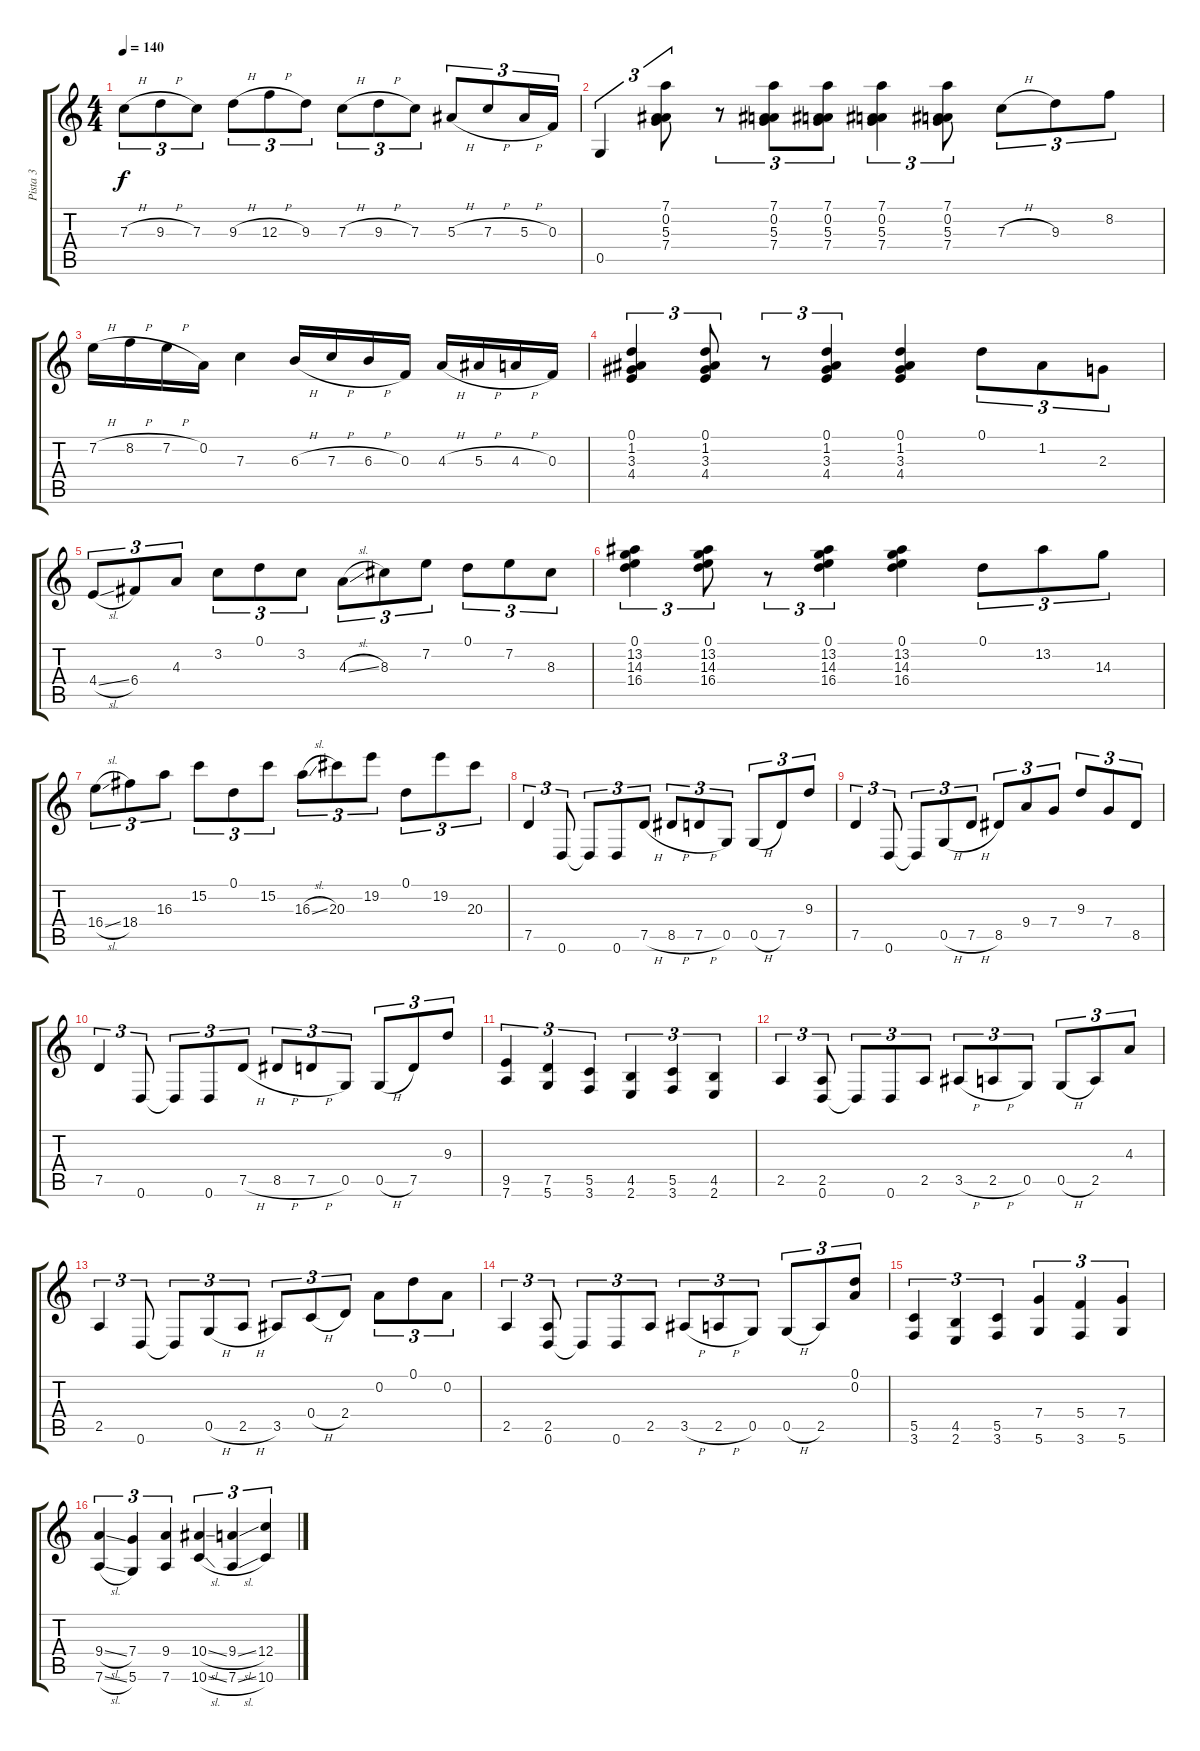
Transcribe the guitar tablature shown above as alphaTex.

\track ("Pista 3" "Pista 3") {instrument distortionguitar}
\staff {score tabs}
\tuning (D4 A3 F3 C3 G2 D2) {hide}
\ts (4 4)
\tempo 140
\clef g2
\ks c
7.3{h}.8{tu (3 2) dy f} 9.3{h}.8{tu (3 2)} 7.3.8{tu (3 2)} 9.3{h}.8{tu (3 2)} 12.3{h}.8{tu (3 2)} 9.3.8{tu (3 2)} 7.3{h}.8{tu (3 2)} 9.3{h}.8{tu (3 2)} 7.3.8{tu (3 2)} 5.3{h}.8{tu (3 2)} 7.3{h}.8{tu (3 2)} 5.3{h}.16{tu (3 2)} 0.3.16{tu (3 2)} |
0.5.4{tu (3 2)} (7.1 0.2 5.3 7.4).8{tu (3 2)} r.8{tu (3 2)} (7.1 0.2 5.3 7.4).8{tu (3 2)} (7.1 0.2 5.3 7.4).8{tu (3 2)} (7.1 0.2 5.3 7.4).4{tu (3 2)} (7.1 0.2 5.3 7.4).8{tu (3 2)} 7.3{h}.8{tu (3 2)} 9.3.8{tu (3 2)} 8.2.8{tu (3 2)} |
7.2{h}.16 8.2{h}.16 7.2{h}.16 0.2.16 7.3.4 6.3{h}.16 7.3{h}.16 6.3{h}.16 0.3.16 4.3{h}.16 5.3{h}.16 4.3{h}.16 0.3.16 |
(0.1 1.2 3.3 4.4).4{tu (3 2)} (0.1 1.2 3.3 4.4).8{tu (3 2)} r.8{tu (3 2)} (0.1 1.2 3.3 4.4).4{tu (3 2)} (0.1 1.2 3.3 4.4).4 0.1.8{tu (3 2)} 1.2.8{tu (3 2)} 2.3.8{tu (3 2)} |
4.4{sl}.8{tu (3 2)} 6.4.8{tu (3 2)} 4.3.8{tu (3 2)} 3.2.8{tu (3 2)} 0.1.8{tu (3 2)} 3.2.8{tu (3 2)} 4.3{sl}.8{tu (3 2)} 8.3.8{tu (3 2)} 7.2.8{tu (3 2)} 0.1.8{tu (3 2)} 7.2.8{tu (3 2)} 8.3.8{tu (3 2)} |
(0.1 13.2 14.3 16.4).4{tu (3 2)} (0.1 13.2 14.3 16.4).8{tu (3 2)} r.8{tu (3 2)} (0.1 13.2 14.3 16.4).4{tu (3 2)} (0.1 13.2 14.3 16.4).4 0.1.8{tu (3 2)} 13.2.8{tu (3 2)} 14.3.8{tu (3 2)} |
16.4{sl}.8{tu (3 2)} 18.4.8{tu (3 2)} 16.3.8{tu (3 2)} 15.2.8{tu (3 2)} 0.1.8{tu (3 2)} 15.2.8{tu (3 2)} 16.3{sl}.8{tu (3 2)} 20.3.8{tu (3 2)} 19.2.8{tu (3 2)} 0.1.8{tu (3 2)} 19.2.8{tu (3 2)} 20.3.8{tu (3 2)} |
7.5.4{tu (3 2)} 0.6.8{tu (3 2)} 0.6{t}.8{tu (3 2)} 0.6.8{tu (3 2)} 7.5{h}.8{tu (3 2)} 8.5{h}.8{tu (3 2)} 7.5{h}.8{tu (3 2)} 0.5.8{tu (3 2)} 0.5{h}.8{tu (3 2)} 7.5.8{tu (3 2)} 9.3.8{tu (3 2)} |
7.5.4{tu (3 2)} 0.6.8{tu (3 2)} 0.6{t}.8{tu (3 2)} 0.5{h}.8{tu (3 2)} 7.5{h}.8{tu (3 2)} 8.5.8{tu (3 2)} 9.4.8{tu (3 2)} 7.4.8{tu (3 2)} 9.3.8{tu (3 2)} 7.4.8{tu (3 2)} 8.5.8{tu (3 2)} |
7.5.4{tu (3 2)} 0.6.8{tu (3 2)} 0.6{t}.8{tu (3 2)} 0.6.8{tu (3 2)} 7.5{h}.8{tu (3 2)} 8.5{h}.8{tu (3 2)} 7.5{h}.8{tu (3 2)} 0.5.8{tu (3 2)} 0.5{h}.8{tu (3 2)} 7.5.8{tu (3 2)} 9.3.8{tu (3 2)} |
(9.5 7.6).4{tu (3 2)} (7.5 5.6).4{tu (3 2)} (5.5 3.6).4{tu (3 2)} (4.5 2.6).4{tu (3 2)} (5.5 3.6).4{tu (3 2)} (4.5 2.6).4{tu (3 2)} |
2.5.4{tu (3 2)} (2.5 0.6).8{tu (3 2)} 0.6{t}.8{tu (3 2)} 0.6.8{tu (3 2)} 2.5.8{tu (3 2)} 3.5{h}.8{tu (3 2)} 2.5{h}.8{tu (3 2)} 0.5.8{tu (3 2)} 0.5{h}.8{tu (3 2)} 2.5.8{tu (3 2)} 4.3.8{tu (3 2)} |
2.5.4{tu (3 2)} 0.6.8{tu (3 2)} 0.6{t}.8{tu (3 2)} 0.5{h}.8{tu (3 2)} 2.5{h}.8{tu (3 2)} 3.5.8{tu (3 2)} 0.4{h}.8{tu (3 2)} 2.4.8{tu (3 2)} 0.2.8{tu (3 2)} 0.1.8{tu (3 2)} 0.2.8{tu (3 2)} |
2.5.4{tu (3 2)} (2.5 0.6).8{tu (3 2)} 0.6{t}.8{tu (3 2)} 0.6.8{tu (3 2)} 2.5.8{tu (3 2)} 3.5{h}.8{tu (3 2)} 2.5{h}.8{tu (3 2)} 0.5.8{tu (3 2)} 0.5{h}.8{tu (3 2)} 2.5.8{tu (3 2)} (0.1 0.2).8{tu (3 2)} |
(5.5 3.6).4{tu (3 2)} (4.5 2.6).4{tu (3 2)} (5.5 3.6).4{tu (3 2)} (7.4 5.6).4{tu (3 2)} (5.4 3.6).4{tu (3 2)} (7.4 5.6).4{tu (3 2)} |
(9.4{sl} 7.6{sl}).4{tu (3 2)} (7.4 5.6).4{tu (3 2)} (9.4 7.6).4{tu (3 2)} (10.4{sl} 10.6{sl}).4{tu (3 2)} (9.4{sl} 7.6{sl}).4{tu (3 2)} (12.4 10.6).4{tu (3 2)}
